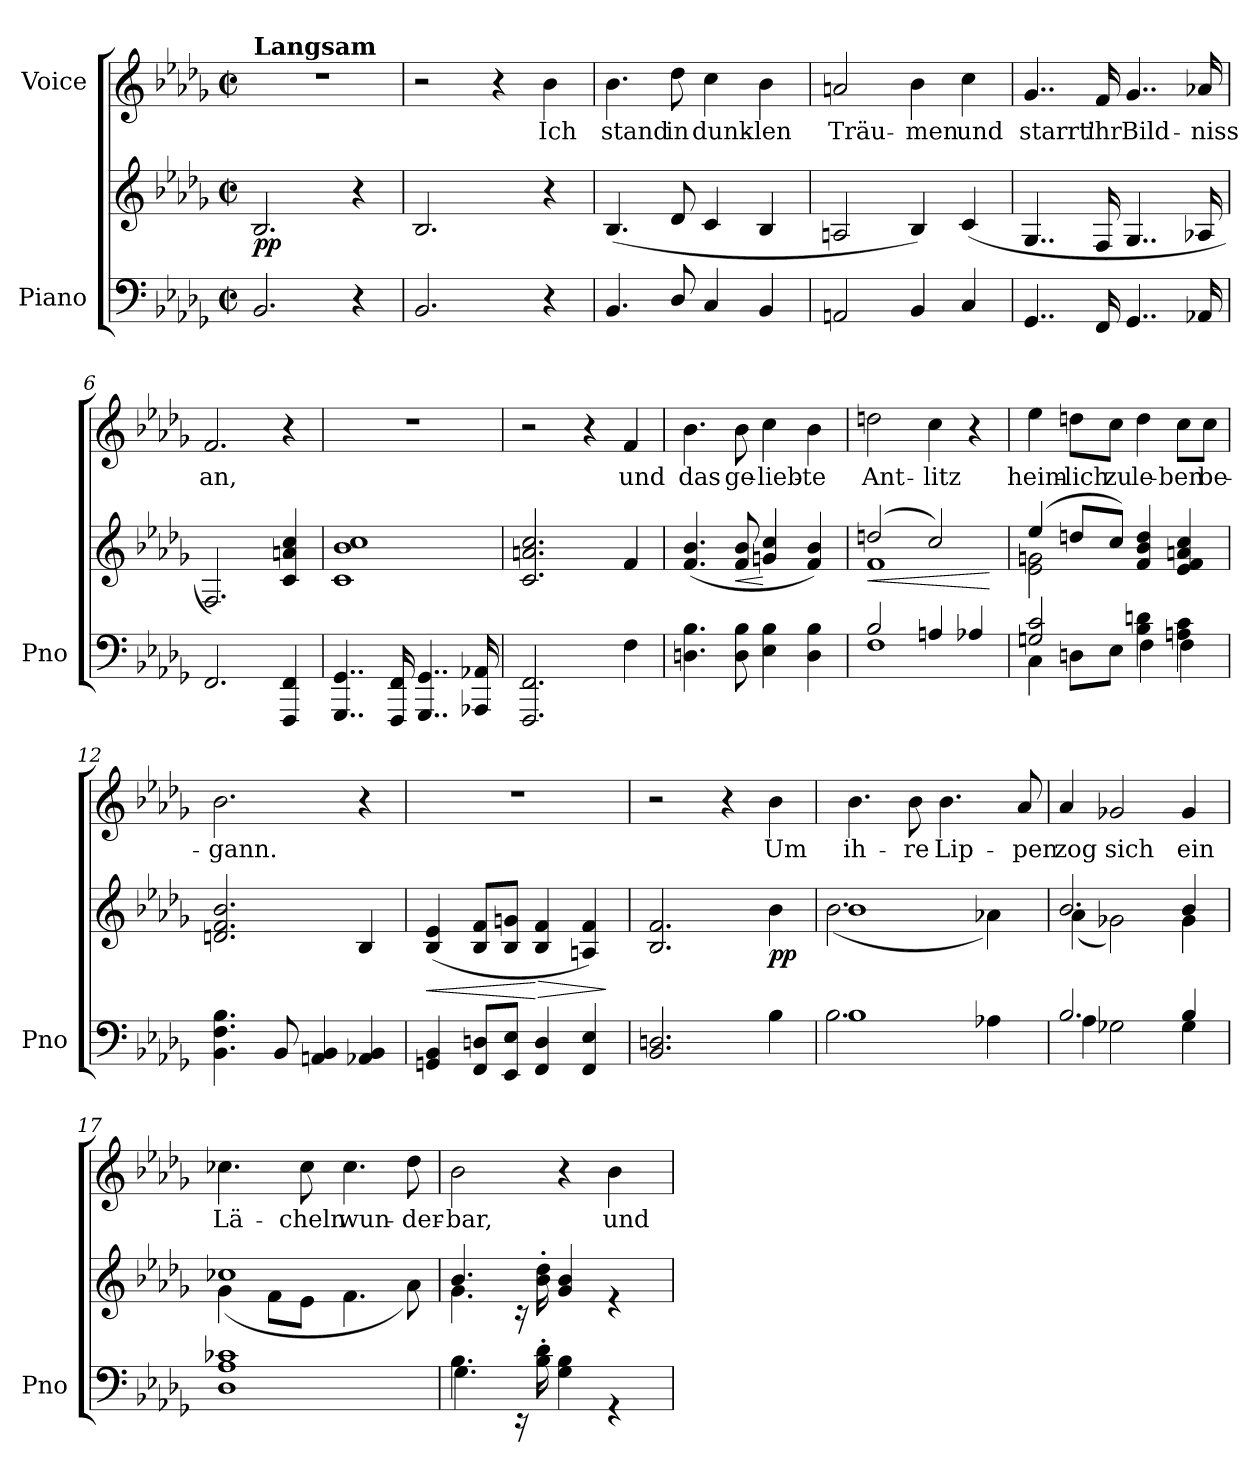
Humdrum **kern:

**kern	**kern	**dynam	**kern	**text
*part2	*part2	*part2	*part1	*part1
*staff3	*staff2	*staff2/3	*staff1	*staff1
*I"Piano	*	*	*I"Voice	*
*I'Pno	*	*	*	*
*clefF4	*clefG2	*	*clefG2	*
*k[b-e-a-d-g-]	*k[b-e-a-d-g-]	*	*k[b-e-a-d-g-]	*
*M2/2	*M2/2	*	*M2/2	*
*met(c|)	*met(c|)	*	*met(c|)	*
=1	=1	=1	=1	=1
!	!	!	!LO:TX:a:B:t=Langsam	!
!	!	!LO:DY:b	!	!
2.BB-/	2.B-/	pp	1r	.
4r	4r	.	.	.
=2	=2	=2	=2	=2
2.BB-/	2.B-/	.	2r	.
.	.	.	4r	.
!	!	!	!	!LO:LY:b
4r	4r	.	4b-\	Ich
=3	=3	=3	=3	=3
!	!	!	!	!LO:LY:b
4.BB-/	(4.B-/	.	4.b-\	stand
!	!	!	!	!LO:LY:b
8D-/	8d-/	.	8dd-\	in
!	!	!	!	!LO:LY:b
4C/	4c/	.	4cc\	dunk-
!	!	!	!	!LO:LY:b
4BB-/	4B-/	.	4b-\	-len
=4	=4	=4	=4	=4
!	!	!	!	!LO:LY:b
2AAn/	2An/	.	2an/	Träu-
!	!	!	!	!LO:LY:b
4BB-/	4B-/)	.	4b-\	-men
!	!	!	!	!LO:LY:b
4C/	(4c/	.	4cc\	und
=5	=5	=5	=5	=5
!	!	!	!	!LO:LY:b
4..GG-/	4..G-/	.	4..g-/	starrt'
!	!	!	!	!LO:LY:b
16FF/	16F/	.	16f/	ihr
!	!	!	!	!LO:LY:b
4..GG-/	4..G-/	.	4..g-/	Bild-
!	!	!	!	!LO:LY:b
16AA-X/	16A-X/	.	16a-X/	-niss
!!LO:LB:g=z
=6	=6	=6	=6	=6
!	!	!	!	!LO:LY:b
2.FF/	2.F/)	.	2.f/	an,
4FFF/ 4FF/	4c/ 4an/ 4cc/	.	4r	.
=7	=7	=7	=7	=7
4..GGG-/ 4..GG-/	1c 1b- 1cc	.	1r	.
16FFF/ 16FF/	.	.	.	.
4..GGG-/ 4..GG-/	.	.	.	.
16AAA-X/ 16AA-X/	.	.	.	.
=8	=8	=8	=8	=8
2.FFF/ 2.FF/	2.c/ 2.an/ 2.cc/	.	2r	.
.	.	.	4r	.
!	!	!	!	!LO:LY:b
4F\	4f/	.	4f/	und
=9	=9	=9	=9	=9
!	!	!	!	!LO:LY:b
4.Dn\ 4.B-\	(4.f/ 4.b-/	.	4.b-\	das
!	!	!LO:HP:b	!	!LO:LY:b
8D\ 8B-\	8f/ 8b-/	<	8b-\	ge-
!	!	!	!	!LO:LY:b
4E-\ 4B-\	4gn/ 4cc/	[	4cc\	-lieb-
!	!	!	!	!LO:LY:b
4D\ 4B-\	4f/ 4b-/)	.	4b-\	-te
=10	=10	=10	=10	=10
*^	*	*	*	*
!	!	!	!LO:HP:b	!	!LO:LY:b
*	*	*^	*	*	*
2B-/	1F	(2ddn/	1f	<	2ddn\	Ant-
!	!	!	!	!	!	!LO:LY:b
4An/	.	2cc/)	.	.	4cc\	-litz
4A-X/	.	.	.	.	4r	.
*v	*v	*	*	*	*	*
*	*v	*v	*	*	*
.	.	[	.	.
!!LO:LB:g=z
=11	=11	=11	=11	=11
*^	*^	*	*	*
!	!	!	!	!	!	!LO:LY:b
2Gn/ 2c/	4C\	(4ee-/	2e-\ 2gn\	.	4ee-\	heim-
!	!	!	!	!	!	!LO:LY:b
.	8Dn\L	8ddn/L	.	.	8ddn\L	-lich
!	!	!	!	!	!	!LO:LY:b
.	8E-\J	8cc/J)	.	.	8cc\J	zu
!	!	!	!	!	!	!LO:LY:b
4B-\ 4dn\	4F\	4f/ 4b-/ 4dd/	2ryy	.	4dd\	le-
!	!	!	!	!	!	!LO:LY:b
4An\ 4c\	4F\	4e-/ 4f/ 4an/ 4cc/	.	.	8cc\L	-ben
!	!	!	!	!	!	!LO:LY:b
.	.	.	.	.	8cc\J	be-
*v	*v	*	*	*	*	*
*	*v	*v	*	*	*
=12	=12	=12	=12	=12
!	!	!	!	!LO:LY:b
4.BB-\ 4.F\ 4.B-\	2.dn/ 2.f/ 2.b-/	.	2.b-\	-gann.
8BB-/	.	.	.	.
4AAn/ 4BB-/	.	.	.	.
4AA-X/ 4BB-/	4B-/	.	4r	.
=13	=13	=13	=13	=13
!	!	!LO:HP:b	!	!
4GGn/ 4BB-/	(4B-/ 4e-/	<	1r	.
8FF/ 8Dn/L	8B-/ 8f/L	.	.	.
8EE-/ 8E-/J	8B-/ 8gn/J	.	.	.
!	!	!LO:HP:n=1:b	!	!
4FF/ 4D/	4B-/ 4f/	[ >	.	.
4FF/ 4E-/	4An/ 4f/)	.	.	.
.	.	]	.	.
=14	=14	=14	=14	=14
2.BB-/ 2.Dn/	2.B-/ 2.f/	.	2r	.
.	.	.	4r	.
!	!	!LO:DY:b	!	!LO:LY:b
4B-\	4b-\	pp	4b-\	Um
!!LO:LB:g=z
=15	=15	=15	=15	=15
*^	*^	*	*	*
!	!	!	!	!	!	!LO:LY:b
1B-	2.B-\	1b-	(2.b-\	.	4.b-\	ih-
!	!	!	!	!	!	!LO:LY:b
.	.	.	.	.	8b-\	-re
!	!	!	!	!	!	!LO:LY:b
.	.	.	.	.	4.b-\	Lip-
.	4A-X\	.	4a-X\)	.	.	.
!	!	!	!	!	!	!LO:LY:b
.	.	.	.	.	8a-/	-pen
=16	=16	=16	=16	=16	=16	=16
!	!	!	!	!	!	!LO:LY:b
2.B-/	4A-\	2.b-/	(4a-\	.	4a-/	zog
!	!	!	!	!	!	!LO:LY:b
.	2G-X\	.	2g-X\)	.	2g-X/	sich
!	!	!	!	!	!	!LO:LY:b
4B-/	4G-\	4b-/	4g-\	.	4g-/	ein
=17	=17	=17	=17	=17	=17	=17
!	!	!	!	!	!	!LO:LY:b
*v	*v	*	*	*	*	*
1D- 1A- 1c-X	1cc-X	(4g-\	.	4.cc-X\	Lä-
.	.	8f\L	.	.	.
!	!	!	!	!	!LO:LY:b
.	.	8e-\J	.	8cc-\	-cheln
!	!	!	!	!	!LO:LY:b
.	.	4.f\	.	4.cc-\	wun-
!	!	!	!	!	!LO:LY:b
.	.	8a-\)	.	8dd-\	-der-
=18	=18	=18	=18	=18	=18
*^	*	*	*	*	*
!	!	!	!	!	!	!LO:LY:b
4.B-\	4.G-\	4.b-/	4.g-\	.	2b-\	-bar,
16rEE	2ryy	16rc	2ryy	.	.	.
16B-\' 16d-\'	.	16b-\' 16dd-\'	.	.	.	.
4G-\ 4B-\	.	4g-/ 4b-/	.	.	4r	.
!	!	!	!	!	!	!LO:LY:b
4rGG	.	4re	.	.	4b-\	und
.	8ryy	.	8ryy	.	.	.
*v	*v	*	*	*	*	*
*	*v	*v	*	*	*
=	=	=	=	=
*-	*-	*-	*-	*-
